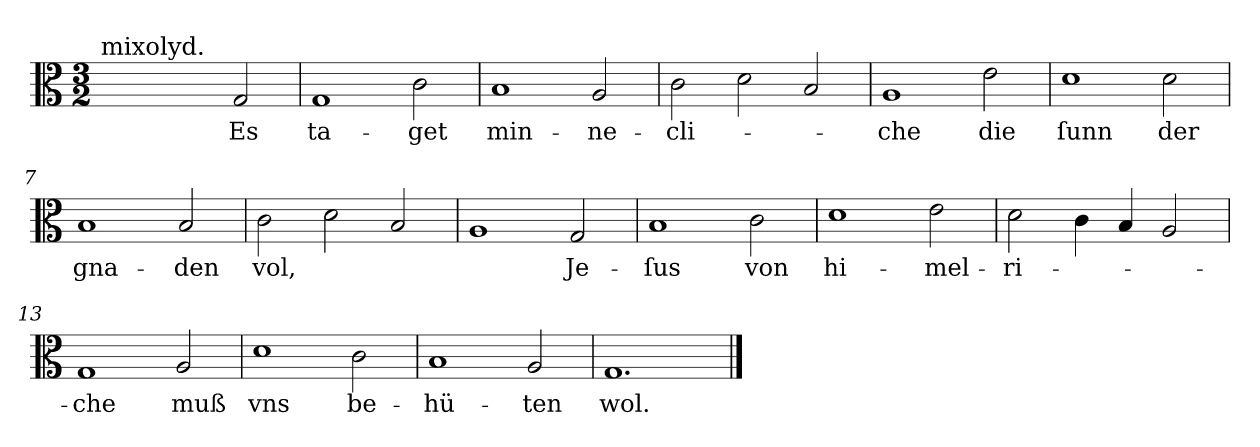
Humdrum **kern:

**kern	**text
*part1	*part1
*staff1	*staff1
*clefC3	*
*k[]	*
*G:mix	*
*M3/2	*
=1	=1
!LO:TX:a:t=mixolyd.	!
2ryy	.
2ryy	.
2G	Es
=2	=2
1G	ta-
2c	-get
=3	=3
1B	min-
2A	-ne-
=4	=4
2c	-cli-
2d	.
2B	.
=5	=5
1A	-che
2e	die
=6	=6
1d	ſunn
2d	der
=7	=7
1B	gna-
2B	-den
=8	=8
2c	vol,
2d	.
2B	.
=9	=9
1A	.
2G	Je-
=10	=10
1B	-ſus
2c	von
=11	=11
1d	hi-
2e	-mel-
=12	=12
2d	-ri-
4c	.
4B	.
2A	.
=13	=13
1G	-che
2A	muß
=14	=14
1d	vns
2c	be-
=15	=15
1B	-hü-
2A	-ten
=16	=16
1.G/	wol.
==	==
*-	*-
